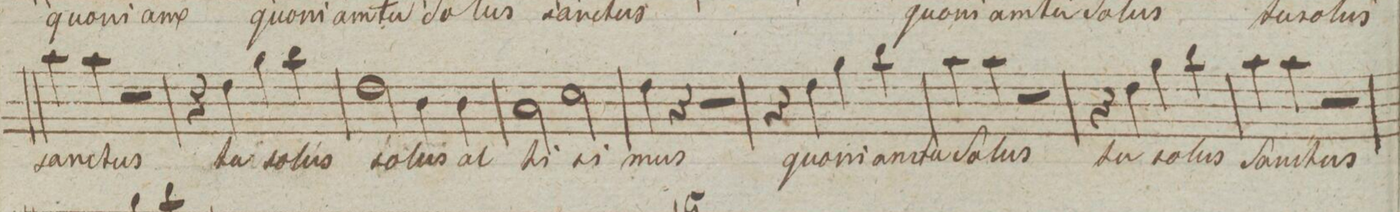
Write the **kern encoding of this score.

**kern	**text	**dynam
*I"Tenore.	*	*
*clefC4	*	*
*k[]	*	*
*met(c|)	*	*
*M2/2	*	*
4g\	San-	.
4g\	-ctus	.
2r	.	.
=128	=128	=128
4r	.	.
4c\	tu	.
4f\	so-	.
4a\	-lus	.
=129	=129	=129
2c\	So-	.
4A\	-lus	.
4A\	al-	.
=130	=130	=130
2G\	-ti-	.
2B\	-si-	.
=131	=131	=131
4c\	-mus	.
4r	.	.
2r	.	.
=132	=132	=132
4r	.	.
4c\	quo-	.
4f\	-niam	.
4a\	tu	.
=133	=133	=133
4g\	So-	.
4g\	-lus	.
2r	.	.
=134	=134	=134
4r	.	.
4c\	tu	.
4f\	so-	.
4a\	-lus	.
=135	=135	=135
4g\	San-	.
4g\	-ctus	.
2r	.	.
=136	=136	=136
*-	*-	*-
